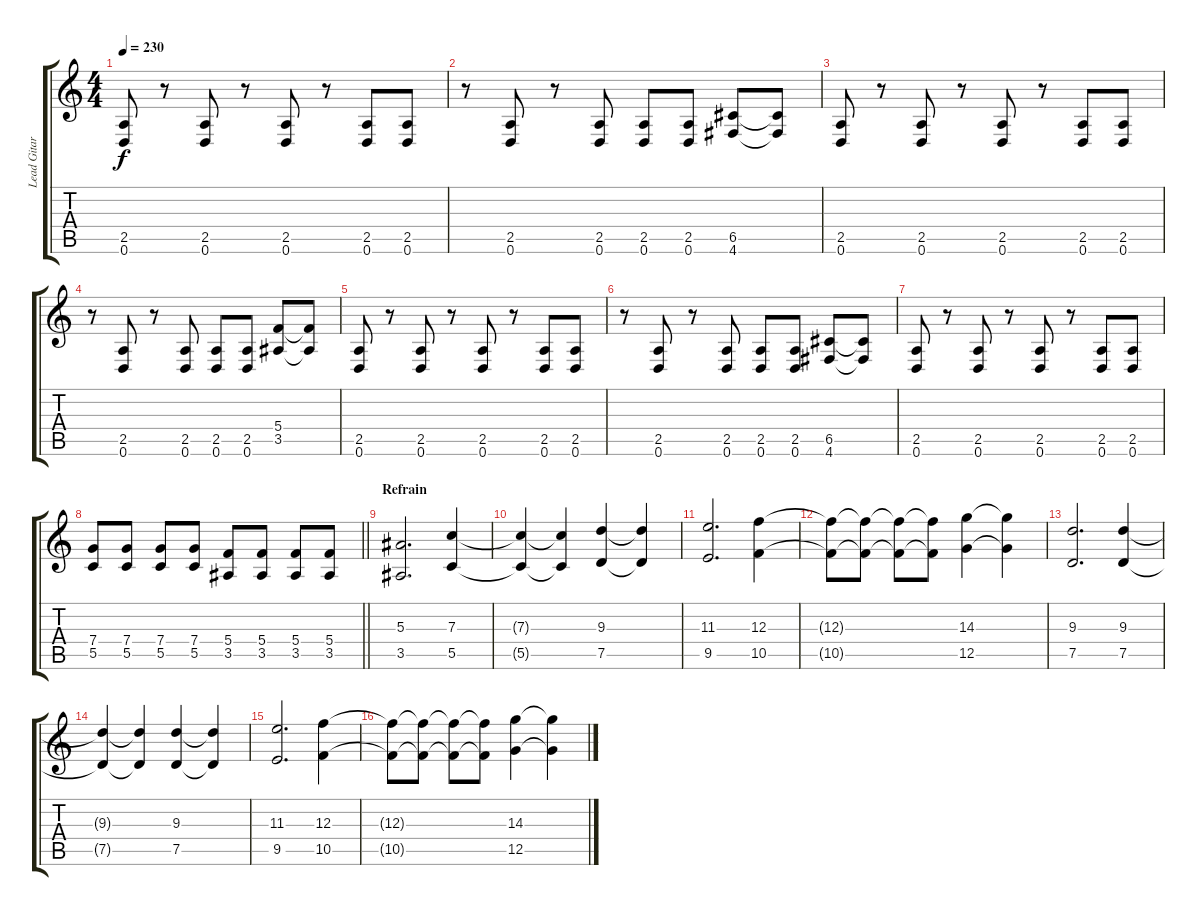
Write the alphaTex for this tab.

\track ("Lead Gitarre" "Lead Gitar") {instrument distortionguitar}
\staff {score tabs}
\tuning (D4 A3 F3 C3 G2 D2) {hide}
\ts (4 4)
\tempo 230
\clef g2
\ks c
(2.5 0.6).8{dy f} r.8 (2.5 0.6).8 r.8 (2.5 0.6).8 r.8 (2.5 0.6).8 (2.5 0.6).8 |
r.8 (2.5 0.6).8 r.8 (2.5 0.6).8 (2.5 0.6).8 (2.5 0.6).8 (6.5 4.6).8 (6.5{t} 4.6{t}).8 |
(2.5 0.6).8 r.8 (2.5 0.6).8 r.8 (2.5 0.6).8 r.8 (2.5 0.6).8 (2.5 0.6).8 |
r.8 (2.5 0.6).8 r.8 (2.5 0.6).8 (2.5 0.6).8 (2.5 0.6).8 (5.4 3.5).8 (5.4{t} 3.5{t}).8 |
(2.5 0.6).8 r.8 (2.5 0.6).8 r.8 (2.5 0.6).8 r.8 (2.5 0.6).8 (2.5 0.6).8 |
r.8 (2.5 0.6).8 r.8 (2.5 0.6).8 (2.5 0.6).8 (2.5 0.6).8 (6.5 4.6).8 (6.5{t} 4.6{t}).8 |
(2.5 0.6).8 r.8 (2.5 0.6).8 r.8 (2.5 0.6).8 r.8 (2.5 0.6).8 (2.5 0.6).8 |
\barLineRight lightlight
(7.4 5.5).8 (7.4 5.5).8 (7.4 5.5).8 (7.4 5.5).8 (5.4 3.5).8 (5.4 3.5).8 (5.4 3.5).8 (5.4 3.5).8 |
\section ("" "Refrain")
(5.3 3.5).2{d} (7.3 5.5).4 |
(7.3{t} 5.5{t}).4 (7.3{t} 5.5{t}).4 (9.3 7.5).4 (9.3{t} 7.5{t}).4 |
(11.3 9.5).2{d} (12.3 10.5).4 |
(12.3{t} 10.5{t}).8 (12.3{t} 10.5{t}).8 (12.3{t} 10.5{t}).8 (12.3{t} 10.5{t}).8 (14.3 12.5).4 (14.3{t} 12.5{t}).4 |
(9.3 7.5).2{d} (9.3 7.5).4 |
(9.3{t} 7.5{t}).4 (9.3{t} 7.5{t}).4 (9.3 7.5).4 (9.3{t} 7.5{t}).4 |
(11.3 9.5).2{d} (12.3 10.5).4 |
(12.3{t} 10.5{t}).8 (12.3{t} 10.5{t}).8 (12.3{t} 10.5{t}).8 (12.3{t} 10.5{t}).8 (14.3 12.5).4 (14.3{t} 12.5{t}).4
